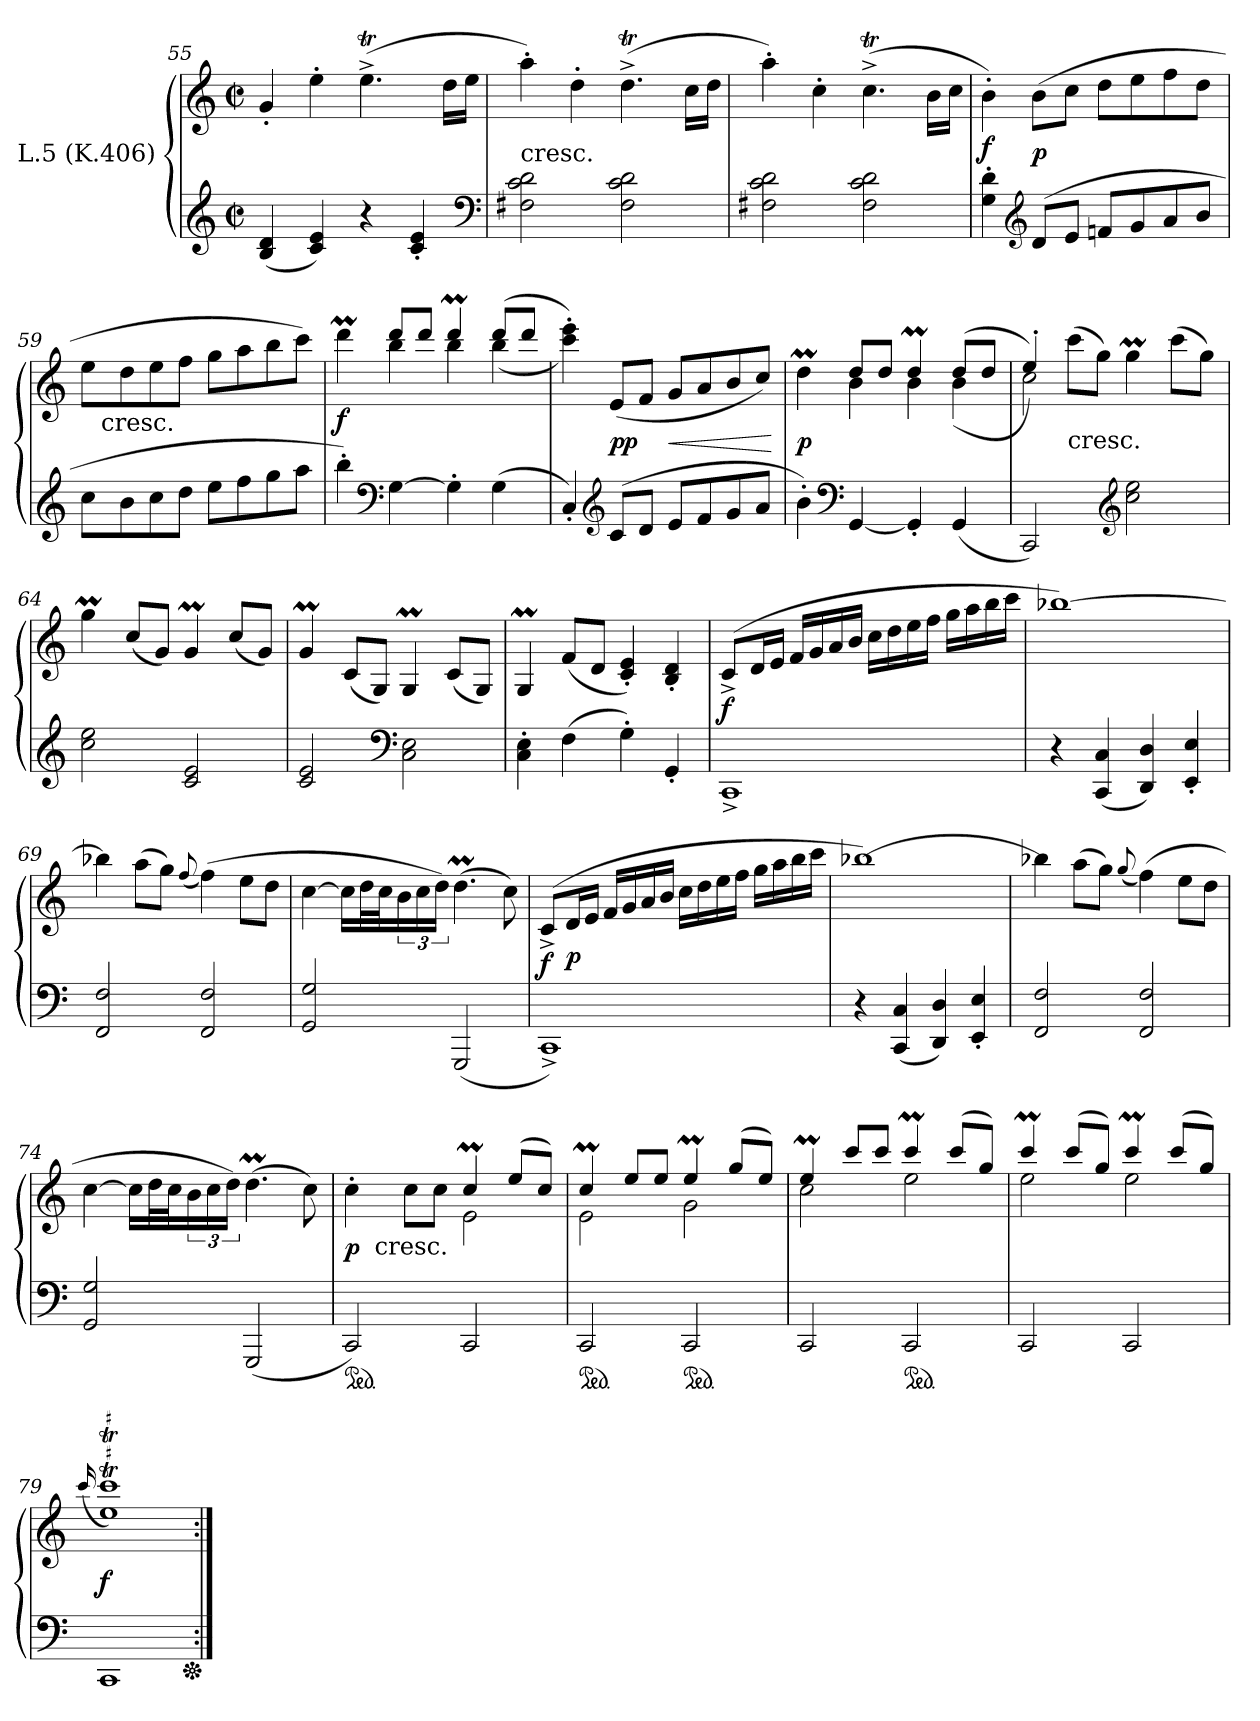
**kern	**kern	**dynam
*part1	*part1	*part1
*staff2	*staff1	*staff1/2
*I"L.5 (K.406)	*	*
*clefG2	*clefG2	*
*k[]	*k[]	*
*M2/2	*M2/2	*
*met(c|)	*met(c|)	*
=55	=55	=55
(4B 4d	4g'	.
4c 4e)	4ee'	.
4r	(4.eet^	.
4c' 4e'	.	.
.	16ddLL	.
*clefF4	*	*
.	16eeJJ	.
=56	=56	=56
!	!LO:TX:c:t=cresc.	!
2F#X 2c 2d	4aa')	.
.	4dd'	.
2F# 2c 2d	(4.ddT^	.
.	16ccLL	.
.	16ddJJ	.
=57	=57	=57
2F#X 2c 2d	4aa')	.
.	4cc'	.
2F# 2c 2d	(4.ccT^	.
.	16bLL	.
.	16ccJJ	.
!!LO:LB:g=z
=58	=58	=58
4G' 4d'	4b')	f
*clefG2	*	*
(8dL	(8bL	p
8eJ	8ccJ	.
8fnL	8ddL	.
8g	8ee	.
8a	8ff	.
8bJ	8ddJ	.
=59	=59	=59
*	*^	*
8ccL	8eeL	16ryy	.
!	!	!LO:TX:c:t=cresc.	!
.	.	2...ryy	.
8b	8dd	.	.
8cc	8ee	.	.
8ddJ	8ffJ	.	.
8eeL	8ggL	.	.
8ff	8aa	.	.
8gg	8bb	.	.
8aaJ	8cccJ)	.	.
=60	=60	=60	=60
4bb')	4dddM	4ryy	f
*clefF4	*	*	*
[4G	8dddL	4bb	.
.	8dddJ	.	.
4G']	4dddM	4bb	.
(4G	(8dddL	(4bb	.
.	8dddJ	.	.
*	*v	*v	*
=61	=61	=61
4C')	4ccc' 4eee'))	.
*clefG2	*	*
(<8cL	(8eL	pp
8dJ	8fJ	.
8eL	8gL	<
8f	8a	.
8g	8b	.
8aJ	8ccJ)	.
.	.	[
!!LO:LB:g=z
=62	=62	=62
*	*^	*
4b')	4ddM	4ryy	p
*clefF4	*	*	*
[4GG	8ddL	4b	.
.	8ddJ	.	.
4GG']	4ddM	4b	.
(4GG	(8ddL	(4b	.
.	8ddJ	.	.
=63	=63	=63	=63
2CC)	4ee'))	2cc	.
!	!LO:TX:c:t=cresc.	!	!
.	(8ccc\L	.	.
.	8gg\J)	.	.
*clefG2	*	*	*
2cc 2ee	4ggM	2ryy	.
.	(8cccL	.	.
.	8ggJ)	.	.
*	*v	*v	*
=64	=64	=64
2cc 2ee	4ggM	.
.	(8ccL	.
.	8gJ)	.
2c 2e	4gM	.
.	(8ccL	.
.	8gJ)	.
=65	=65	=65
2c 2e	4gM	.
.	(8cL	.
.	8GJ)	.
*clefF4	*	*
2C 2E	4GM	.
.	(8cL	.
.	8GJ)	.
=66	=66	=66
4C' 4E'	4GM	.
(4F	(8fL	.
.	8dJ	.
4G')	4c' 4e')	.
4GG'	4B' 4d'	.
!!LO:LB:g=z
=67	=67	=67
1CC^	(8c^L	f
.	16dL	.
.	16eJJ	.
.	16fLL	.
.	16g	.
.	16a	.
.	16bJJ	.
.	16ccLL	.
.	16dd	.
.	16ee	.
.	16ffJJ	.
.	16ggLL	.
.	16aa	.
.	16bb	.
.	16cccJJ	.
=68	=68	=68
4r	[1bb-X)	.
(4CC 4C	.	.
4DD 4D)	.	.
4EE' 4E'	.	.
=69	=69	=69
2FF 2F	4bb-X]	.
.	(8aaL	.
.	8ggJ)	.
.	(8qqff/	.
2FF 2F	(4ff)	.
.	8eeL	.
.	8ddJ	.
=70	=70	=70
2GG 2G	[4cc	.
.	16ccLL]	.
.	32ddL	.
.	32ccJ	.
.	24b	.
.	24cc	.
.	24ddJJ)	.
(2GGG	(4.ddM	.
.	8cc)	.
!!LO:LB:g=z
=71	=71	=71
1CC^)	(8c^L	f
.	16dL	p
.	16eJJ	.
.	16fLL	.
.	16g	.
.	16a	.
.	16bJJ	.
.	16ccLL	.
.	16dd	.
.	16ee	.
.	16ffJJ	.
.	16ggLL	.
.	16aa	.
.	16bb	.
.	16cccJJ	.
=72	=72	=72
4r	[1bb-X)	.
(4CC 4C	.	.
4DD 4D)	.	.
4EE' 4E'	.	.
=73	=73	=73
2FF 2F	4bb-X]	.
.	(8aaL	.
.	8ggJ)	.
.	(8qqgg	.
2FF 2F	(4ff)	.
.	8eeL	.
.	8ddJ	.
=74	=74	=74
2GG 2G	[4cc	.
.	16ccLL]	.
.	32ddL	.
.	32ccJ	.
.	24b	.
.	24cc	.
.	24ddJJ)	.
(2GGG	(4.ddM	.
.	8cc)	.
!!LO:LB:g=z
=75	=75	=75
*	*^	*
*	*	*^	*
*ped	*	*	*	*
2CC)	4cc'	2ryy	8ryy	p
!	!	!	!LO:TX:c:t=cresc.	!
.	.	.	2..ryy	.
.	8ccL	.	.	.
.	8ccJ	.	.	.
2CC	4ccM	2e	.	.
.	(8eeL	.	.	.
.	8ccJ)	.	.	.
*	*	*v	*v	*
=76	=76	=76	=76
*ped	*	*	*
2CC	4ccM	2e	.
.	8eeL	.	.
.	8eeJ	.	.
*ped	*	*	*
2CC	4eem	2g	.
.	(8ggL	.	.
.	8eeJ)	.	.
=77	=77	=77	=77
2CC	4eem	2cc	.
.	8cccL	.	.
.	8cccJ	.	.
*ped	*	*	*
2CC	4cccM	2ee	.
.	(8cccL	.	.
.	8ggJ)	.	.
=78	=78	=78	=78
2CC	4cccM	2ee	.
.	(8cccL	.	.
.	8ggJ)	.	.
2CC	4cccM	2ee	.
.	(8cccL	.	.
.	8ggJ)	.	.
*	*v	*v	*
=79	=79	=79
.	(<16qqccc/	.
1CC	1eeT 1cccT)	f
*Xped	*	*
=:|!	=:|!	=:|!
*-	*-	*-
